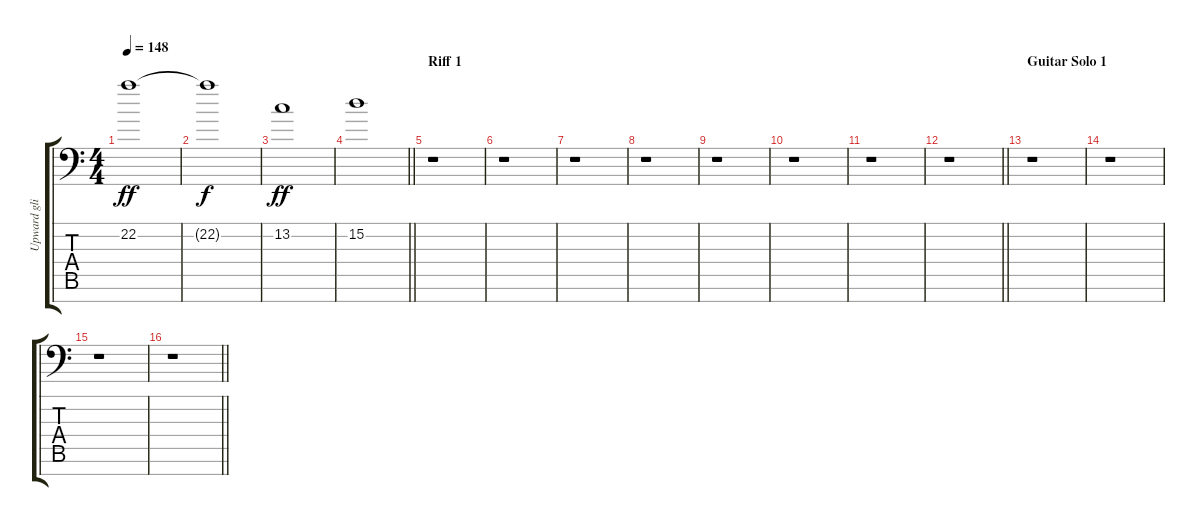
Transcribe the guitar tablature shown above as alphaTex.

\track ("Upward glide" "Upward gli") {instrument pad8sweep}
\staff {score tabs}
\tuning (C8 B3 G3 D3 A2 E2 C-1) {hide}
\ts (4 4)
\tempo 148
\clef f4
\ks c
22.2.1{dy ff} |
22.2{t}.1{dy f} |
13.2.1{dy ff} |
\barLineRight lightlight
15.2.1 |
\section ("" "Riff 1")
r.1 |
r.1 |
r.1 |
r.1 |
r.1 |
r.1 |
r.1 |
\barLineRight lightlight
r.1 |
\section ("" "Guitar Solo 1")
r.1 |
r.1 |
r.1 |
\barLineRight lightlight
r.1
